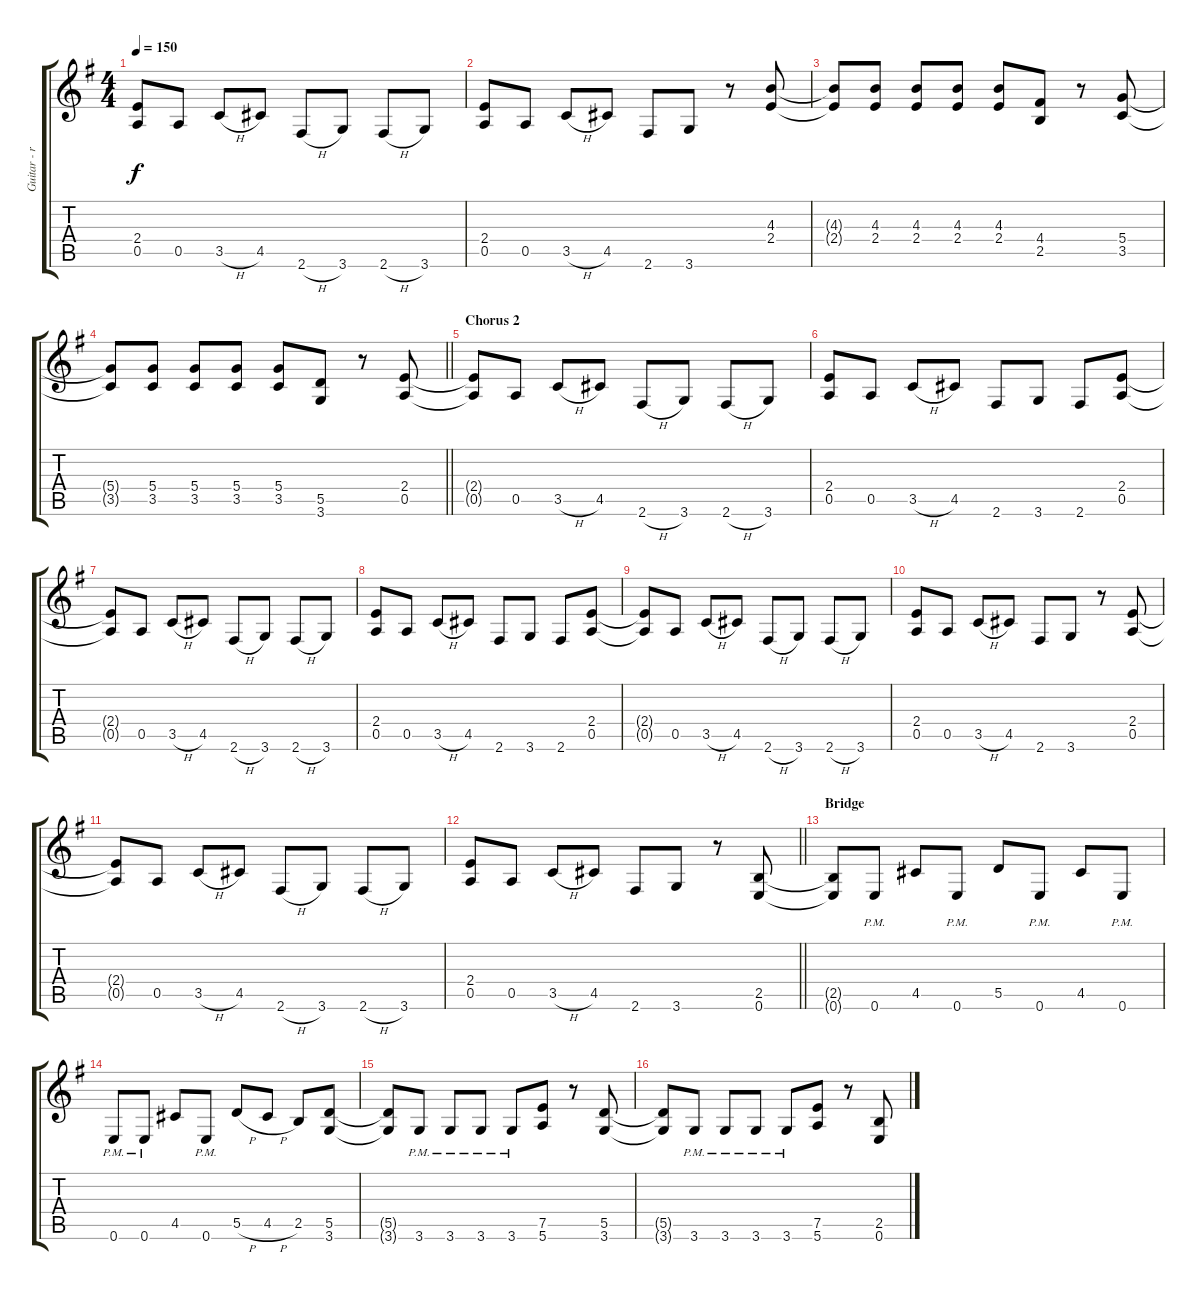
\track ("Guitar - right" "Guitar - r") {instrument distortionguitar}
\staff {score tabs}
\tuning (E4 B3 G3 D3 A2 E2) {hide}
\ts (4 4)
\tempo 150
\clef g2
\ks g
(2.4{t} 0.5{t}).8{dy f} 0.5.8 3.5{h}.8 4.5.8 2.6{h}.8 3.6.8 2.6{h}.8 3.6.8 |
(2.4 0.5).8 0.5.8 3.5{h}.8 4.5.8 2.6.8 3.6.8 r.8 (4.3 2.4).8 |
(4.3{t} 2.4{t}).8 (4.3 2.4).8 (4.3 2.4).8 (4.3 2.4).8 (4.3 2.4).8 (4.4 2.5).8 r.8 (5.4 3.5).8 |
\barLineRight lightlight
(5.4{t} 3.5{t}).8 (5.4 3.5).8 (5.4 3.5).8 (5.4 3.5).8 (5.4 3.5).8 (5.5 3.6).8 r.8 (2.4 0.5).8 |
\section ("" "Chorus 2")
(2.4{t} 0.5{t}).8 0.5.8 3.5{h}.8 4.5.8 2.6{h}.8 3.6.8 2.6{h}.8 3.6.8 |
(2.4 0.5).8 0.5.8 3.5{h}.8 4.5.8 2.6.8 3.6.8 2.6.8 (2.4 0.5).8 |
(2.4{t} 0.5{t}).8 0.5.8 3.5{h}.8 4.5.8 2.6{h}.8 3.6.8 2.6{h}.8 3.6.8 |
(2.4 0.5).8 0.5.8 3.5{h}.8 4.5.8 2.6.8 3.6.8 2.6.8 (2.4 0.5).8 |
(2.4{t} 0.5{t}).8 0.5.8 3.5{h}.8 4.5.8 2.6{h}.8 3.6.8 2.6{h}.8 3.6.8 |
(2.4 0.5).8 0.5.8 3.5{h}.8 4.5.8 2.6.8 3.6.8 r.8 (2.4 0.5).8 |
(2.4{t} 0.5{t}).8 0.5.8 3.5{h}.8 4.5.8 2.6{h}.8 3.6.8 2.6{h}.8 3.6.8 |
\barLineRight lightlight
(2.4 0.5).8 0.5.8 3.5{h}.8 4.5.8 2.6.8 3.6.8 r.8 (2.5 0.6).8 |
\section ("" "Bridge")
(2.5{t} 0.6{t}).8 0.6{pm}.8 4.5.8 0.6{pm}.8 5.5.8 0.6{pm}.8 4.5.8 0.6{pm}.8 |
0.6{pm}.8 0.6{pm}.8 4.5.8 0.6{pm}.8 5.5{h}.8 4.5{h}.8 2.5.8 (5.5 3.6).8 |
(5.5{t} 3.6{t}).8 3.6{pm}.8 3.6{pm}.8 3.6{pm}.8 3.6{pm}.8 (7.5 5.6).8 r.8 (5.5 3.6).8 |
(5.5{t} 3.6{t}).8 3.6{pm}.8 3.6{pm}.8 3.6{pm}.8 3.6{pm}.8 (7.5 5.6).8 r.8 (2.5 0.6).8
